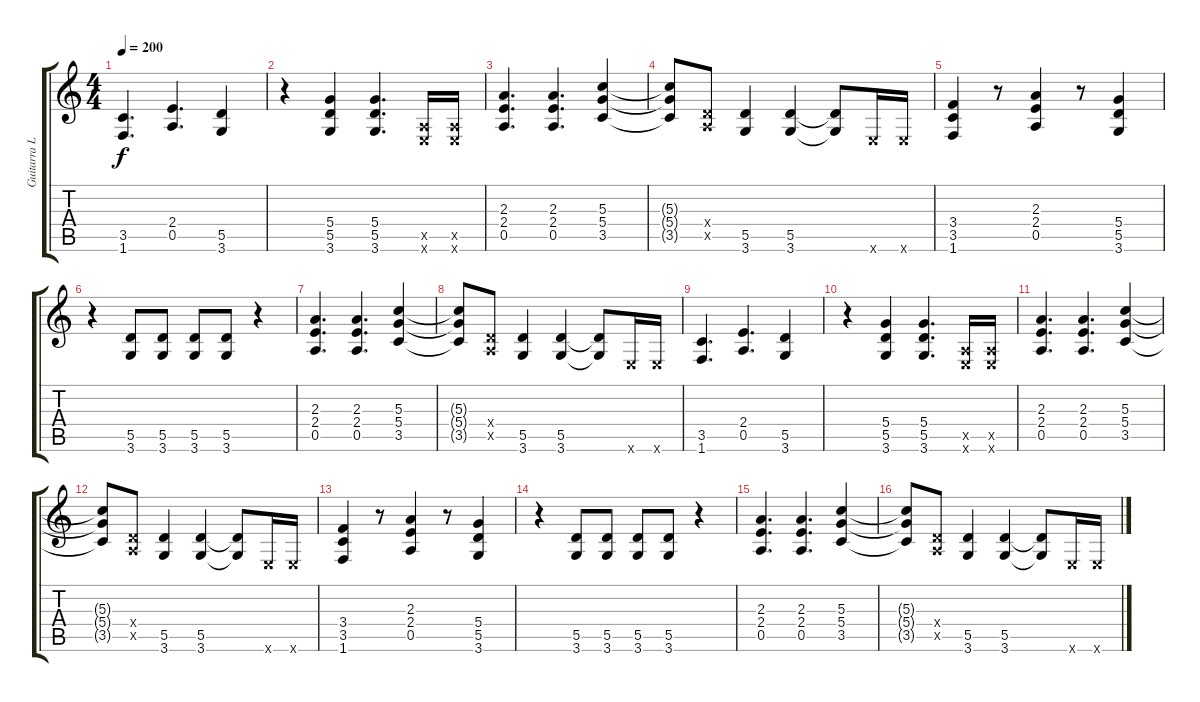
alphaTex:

\track ("Guitarra Líder" "Guitarra L") {instrument distortionguitar}
\staff {score tabs}
\tuning (E4 B3 G3 D3 A2 E2) {hide}
\ts (4 4)
\tempo 200
\clef g2
\ks c
(3.5 1.6).4{d dy f} (2.4 0.5).4{d} (5.5 3.6).4 |
r.4 (5.4 5.5 3.6).4 (5.4 5.5 3.6).4{d} (0.5{x} 0.6{x}).16 (0.5{x} 0.6{x}).16 |
(2.3 2.4 0.5).4{d} (2.3 2.4 0.5).4{d} (5.3 5.4 3.5).4 |
(5.3{t} 5.4{t} 3.5{t}).8 (0.4{x} 0.5{x}).8 (5.5 3.6).4 (5.5 3.6).4 (5.5{t} 3.6{t}).8 0.6{x}.16 0.6{x}.16 |
(3.4 3.5 1.6).4 r.8 (2.3 2.4 0.5).4 r.8 (5.4 5.5 3.6).4 |
r.4 (5.5 3.6).8 (5.5 3.6).8 (5.5 3.6).8 (5.5 3.6).8 r.4 |
(2.3 2.4 0.5).4{d} (2.3 2.4 0.5).4{d} (5.3 5.4 3.5).4 |
(5.3{t} 5.4{t} 3.5{t}).8 (0.4{x} 0.5{x}).8 (5.5 3.6).4 (5.5 3.6).4 (5.5{t} 3.6{t}).8 0.6{x}.16 0.6{x}.16 |
(3.5 1.6).4{d} (2.4 0.5).4{d} (5.5 3.6).4 |
r.4 (5.4 5.5 3.6).4 (5.4 5.5 3.6).4{d} (0.5{x} 0.6{x}).16 (0.5{x} 0.6{x}).16 |
(2.3 2.4 0.5).4{d} (2.3 2.4 0.5).4{d} (5.3 5.4 3.5).4 |
(5.3{t} 5.4{t} 3.5{t}).8 (0.4{x} 0.5{x}).8 (5.5 3.6).4 (5.5 3.6).4 (5.5{t} 3.6{t}).8 0.6{x}.16 0.6{x}.16 |
(3.4 3.5 1.6).4 r.8 (2.3 2.4 0.5).4 r.8 (5.4 5.5 3.6).4 |
r.4 (5.5 3.6).8 (5.5 3.6).8 (5.5 3.6).8 (5.5 3.6).8 r.4 |
(2.3 2.4 0.5).4{d} (2.3 2.4 0.5).4{d} (5.3 5.4 3.5).4 |
(5.3{t} 5.4{t} 3.5{t}).8 (0.4{x} 0.5{x}).8 (5.5 3.6).4 (5.5 3.6).4 (5.5{t} 3.6{t}).8 0.6{x}.16 0.6{x}.16
